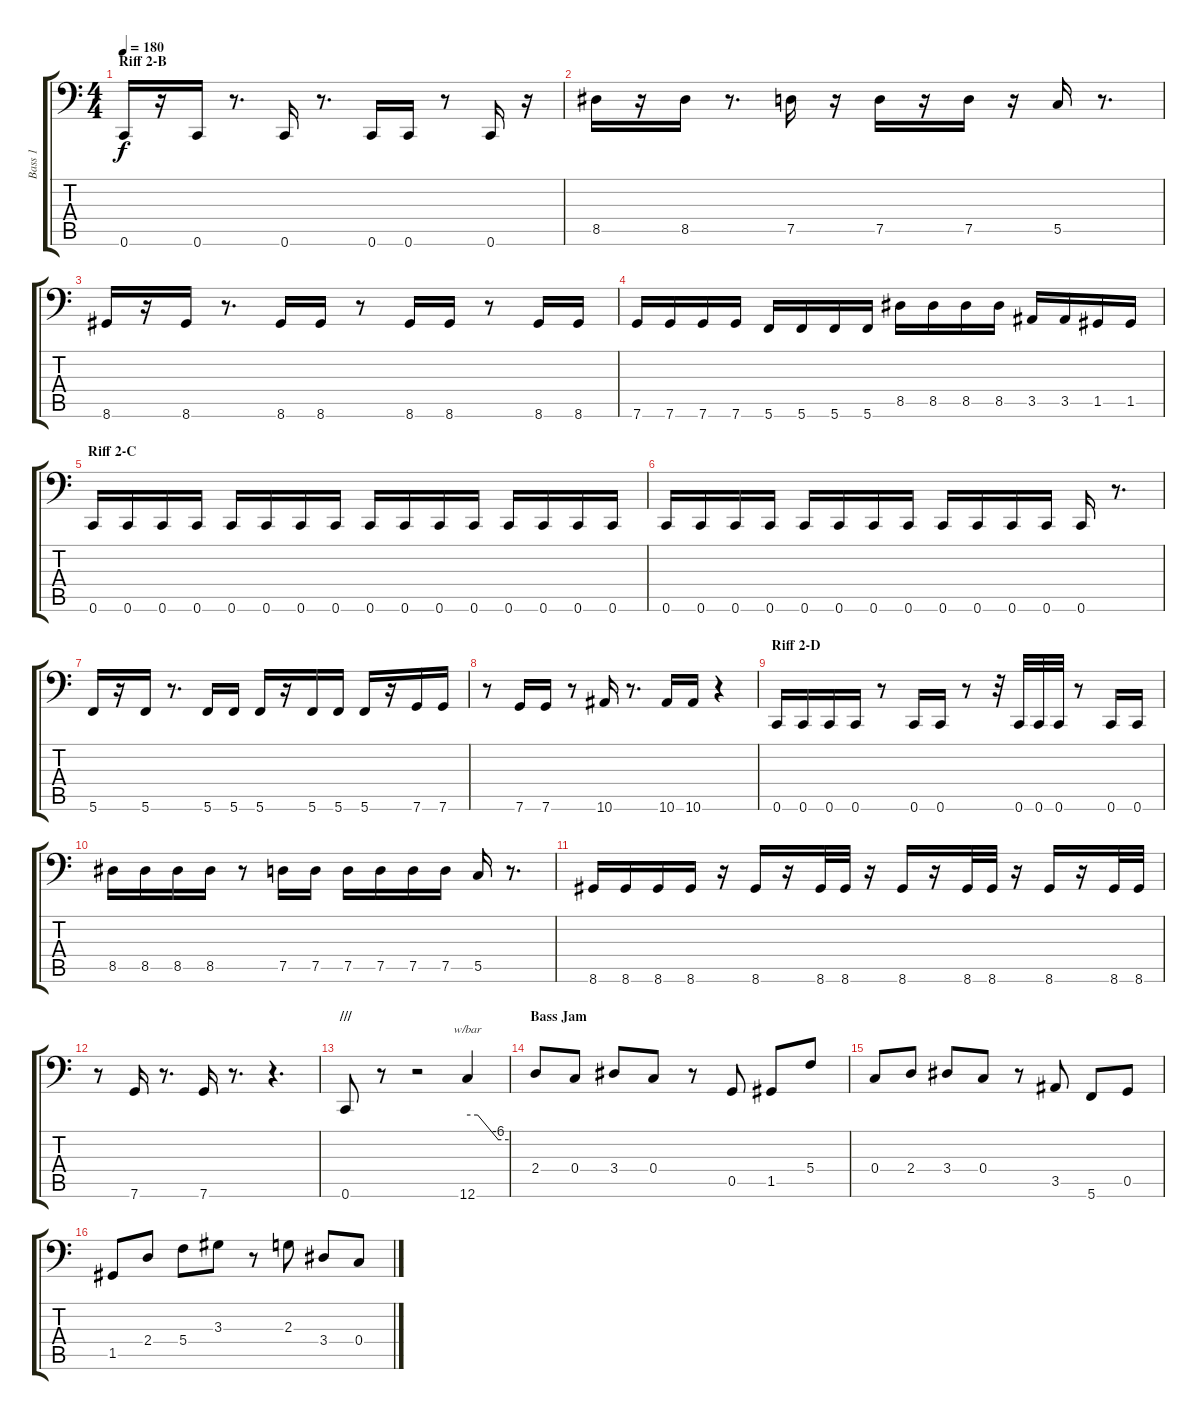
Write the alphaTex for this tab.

\track ("Bass 1" "Bass 1") {instrument electricbasspick}
\staff {score tabs}
\tuning (D3 A2 F2 C2 G1 C1) {hide}
\ts (4 4)
\section ("" "Riff 2-B")
\tempo 180
\clef f4
\ks c
0.6.16{dy f} r.16 0.6.16 r.8{d} 0.6.16 r.8{d} 0.6.16 0.6.16 r.8 0.6.16 r.16 |
8.5.16 r.16 8.5.16 r.8{d} 7.5.16 r.16 7.5.16 r.16 7.5.16 r.16 5.5.16 r.8{d} |
8.6.16 r.16 8.6.16 r.8{d} 8.6.16 8.6.16 r.8 8.6.16 8.6.16 r.8 8.6.16 8.6.16 |
7.6.16 7.6.16 7.6.16 7.6.16 5.6.16 5.6.16 5.6.16 5.6.16 8.5.16 8.5.16 8.5.16 8.5.16 3.5.16 3.5.16 1.5.16 1.5.16 |
\section ("" "Riff 2-C")
0.6.16 0.6.16 0.6.16 0.6.16 0.6.16 0.6.16 0.6.16 0.6.16 0.6.16 0.6.16 0.6.16 0.6.16 0.6.16 0.6.16 0.6.16 0.6.16 |
0.6.16 0.6.16 0.6.16 0.6.16 0.6.16 0.6.16 0.6.16 0.6.16 0.6.16 0.6.16 0.6.16 0.6.16 0.6.16 r.8{d} |
5.6.16 r.16 5.6.16 r.8{d} 5.6.16 5.6.16 5.6.16 r.16 5.6.16 5.6.16 5.6.16 r.16 7.6.16 7.6.16 |
r.8 7.6.16 7.6.16 r.8 10.6.16 r.8{d} 10.6.16 10.6.16 r.4 |
\section ("" "Riff 2-D")
0.6.16 0.6.16 0.6.16 0.6.16 r.8 0.6.16 0.6.16 r.8 r.32 0.6.32 0.6.32 0.6.32 r.8 0.6.16 0.6.16 |
8.5.16 8.5.16 8.5.16 8.5.16 r.8 7.5.16 7.5.16 7.5.16 7.5.16 7.5.16 7.5.16 5.5.16 r.8{d} |
8.6.16 8.6.16 8.6.16 8.6.16 r.16 8.6.16 r.16 8.6.32 8.6.32 r.16 8.6.16 r.16 8.6.32 8.6.32 r.16 8.6.16 r.16 8.6.32 8.6.32 |
r.8 7.6.16 r.8{d} 7.6.16 r.8{d} r.4{d} |
\section ("" "///")
0.6.8 r.8 r.2 12.6.4{tbe (custom default 0 0 15 0 45 -24 60 -24)} |
\section ("" "Bass Jam")
2.4.8 0.4.8 3.4.8 0.4.8 r.8 0.5.8 1.5.8 5.4.8 |
0.4.8 2.4.8 3.4.8 0.4.8 r.8 3.5.8 5.6.8 0.5.8 |
1.5.8 2.4.8 5.4.8 3.3.8 r.8 2.3.8 3.4.8 0.4.8
